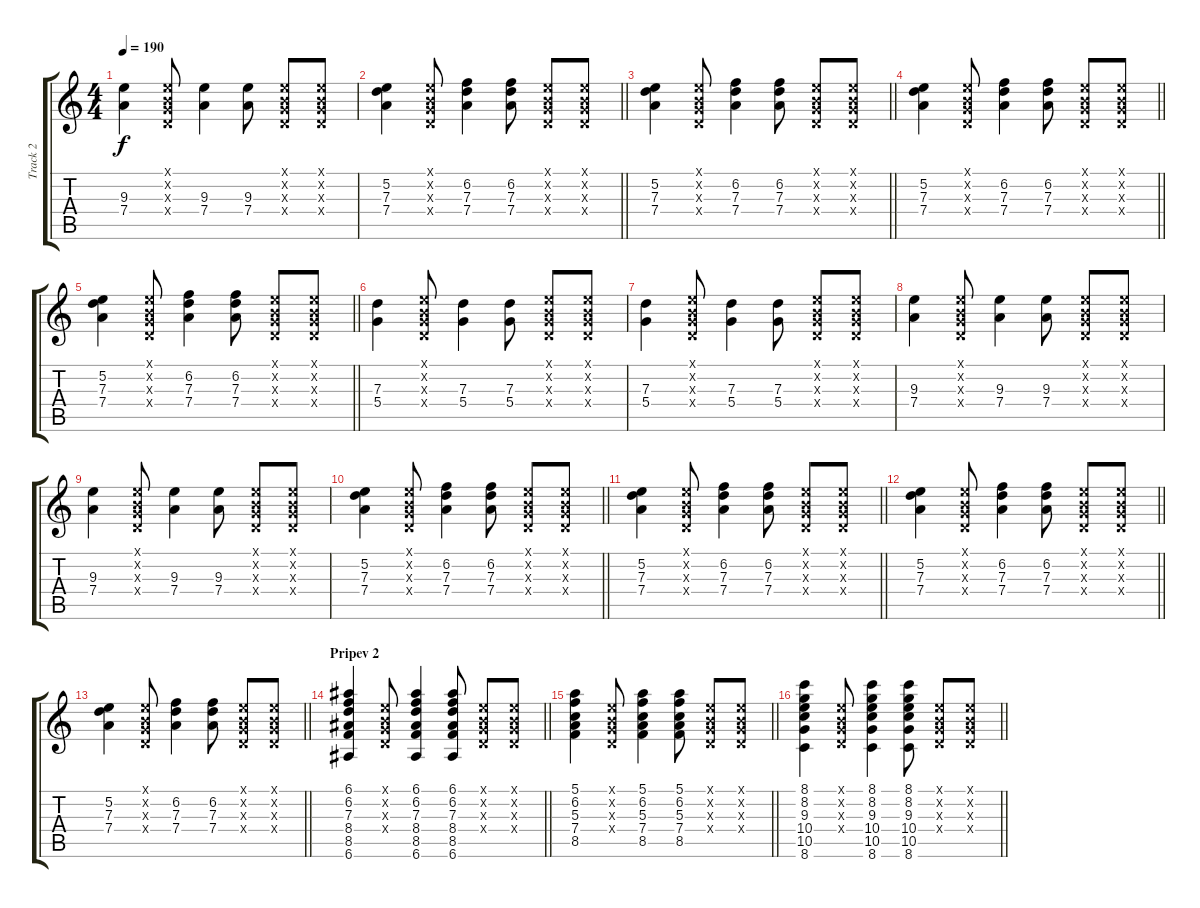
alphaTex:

\track ("Track 2" "Track 2") {instrument acousticguitarsteel}
\staff {score tabs}
\tuning (E4 B3 G3 D3 A2 E2) {hide}
\ts (4 4)
\tempo 190
\clef g2
\ks c
(9.3 7.4).4{dy f} (0.1{x} 0.2{x} 0.3{x} 0.4{x}).8 (9.3 7.4).4 (9.3 7.4).8 (0.1{x} 0.2{x} 0.3{x} 0.4{x}).8 (0.1{x} 0.2{x} 0.3{x} 0.4{x}).8 |
\barLineRight lightlight
(5.2 7.3 7.4).4 (0.1{x} 0.2{x} 0.3{x} 0.4{x}).8 (6.2 7.3 7.4).4 (6.2 7.3 7.4).8 (0.1{x} 0.2{x} 0.3{x} 0.4{x}).8 (0.1{x} 0.2{x} 0.3{x} 0.4{x}).8 |
\barLineRight lightlight
(5.2 7.3 7.4).4 (0.1{x} 0.2{x} 0.3{x} 0.4{x}).8 (6.2 7.3 7.4).4 (6.2 7.3 7.4).8 (0.1{x} 0.2{x} 0.3{x} 0.4{x}).8 (0.1{x} 0.2{x} 0.3{x} 0.4{x}).8 |
\barLineRight lightlight
(5.2 7.3 7.4).4 (0.1{x} 0.2{x} 0.3{x} 0.4{x}).8 (6.2 7.3 7.4).4 (6.2 7.3 7.4).8 (0.1{x} 0.2{x} 0.3{x} 0.4{x}).8 (0.1{x} 0.2{x} 0.3{x} 0.4{x}).8 |
\barLineRight lightlight
(5.2 7.3 7.4).4 (0.1{x} 0.2{x} 0.3{x} 0.4{x}).8 (6.2 7.3 7.4).4 (6.2 7.3 7.4).8 (0.1{x} 0.2{x} 0.3{x} 0.4{x}).8 (0.1{x} 0.2{x} 0.3{x} 0.4{x}).8 |
(7.3 5.4).4 (0.1{x} 0.2{x} 0.3{x} 0.4{x}).8 (7.3 5.4).4 (7.3 5.4).8 (0.1{x} 0.2{x} 0.3{x} 0.4{x}).8 (0.1{x} 0.2{x} 0.3{x} 0.4{x}).8 |
(7.3 5.4).4 (0.1{x} 0.2{x} 0.3{x} 0.4{x}).8 (7.3 5.4).4 (7.3 5.4).8 (0.1{x} 0.2{x} 0.3{x} 0.4{x}).8 (0.1{x} 0.2{x} 0.3{x} 0.4{x}).8 |
(9.3 7.4).4 (0.1{x} 0.2{x} 0.3{x} 0.4{x}).8 (9.3 7.4).4 (9.3 7.4).8 (0.1{x} 0.2{x} 0.3{x} 0.4{x}).8 (0.1{x} 0.2{x} 0.3{x} 0.4{x}).8 |
(9.3 7.4).4 (0.1{x} 0.2{x} 0.3{x} 0.4{x}).8 (9.3 7.4).4 (9.3 7.4).8 (0.1{x} 0.2{x} 0.3{x} 0.4{x}).8 (0.1{x} 0.2{x} 0.3{x} 0.4{x}).8 |
\barLineRight lightlight
(5.2 7.3 7.4).4 (0.1{x} 0.2{x} 0.3{x} 0.4{x}).8 (6.2 7.3 7.4).4 (6.2 7.3 7.4).8 (0.1{x} 0.2{x} 0.3{x} 0.4{x}).8 (0.1{x} 0.2{x} 0.3{x} 0.4{x}).8 |
\barLineRight lightlight
(5.2 7.3 7.4).4 (0.1{x} 0.2{x} 0.3{x} 0.4{x}).8 (6.2 7.3 7.4).4 (6.2 7.3 7.4).8 (0.1{x} 0.2{x} 0.3{x} 0.4{x}).8 (0.1{x} 0.2{x} 0.3{x} 0.4{x}).8 |
\barLineRight lightlight
(5.2 7.3 7.4).4 (0.1{x} 0.2{x} 0.3{x} 0.4{x}).8 (6.2 7.3 7.4).4 (6.2 7.3 7.4).8 (0.1{x} 0.2{x} 0.3{x} 0.4{x}).8 (0.1{x} 0.2{x} 0.3{x} 0.4{x}).8 |
\barLineRight lightlight
(5.2 7.3 7.4).4 (0.1{x} 0.2{x} 0.3{x} 0.4{x}).8 (6.2 7.3 7.4).4 (6.2 7.3 7.4).8 (0.1{x} 0.2{x} 0.3{x} 0.4{x}).8 (0.1{x} 0.2{x} 0.3{x} 0.4{x}).8 |
\section ("" "Pripev 2")
\barLineRight lightlight
(6.1 6.2 7.3 8.4 8.5 6.6).4 (0.1{x} 0.2{x} 0.3{x} 0.4{x}).8 (6.1 6.2 7.3 8.4 8.5 6.6).4 (6.1 6.2 7.3 8.4 8.5 6.6).8 (0.1{x} 0.2{x} 0.3{x} 0.4{x}).8 (0.1{x} 0.2{x} 0.3{x} 0.4{x}).8 |
\barLineRight lightlight
(5.1 6.2 5.3 7.4 8.5).4 (0.1{x} 0.2{x} 0.3{x} 0.4{x}).8 (5.1 6.2 5.3 7.4 8.5).4 (5.1 6.2 5.3 7.4 8.5).8 (0.1{x} 0.2{x} 0.3{x} 0.4{x}).8 (0.1{x} 0.2{x} 0.3{x} 0.4{x}).8 |
\barLineRight lightlight
(8.1 8.2 9.3 10.4 10.5 8.6).4 (0.1{x} 0.2{x} 0.3{x} 0.4{x}).8 (8.1 8.2 9.3 10.4 10.5 8.6).4 (8.1 8.2 9.3 10.4 10.5 8.6).8 (0.1{x} 0.2{x} 0.3{x} 0.4{x}).8 (0.1{x} 0.2{x} 0.3{x} 0.4{x}).8
